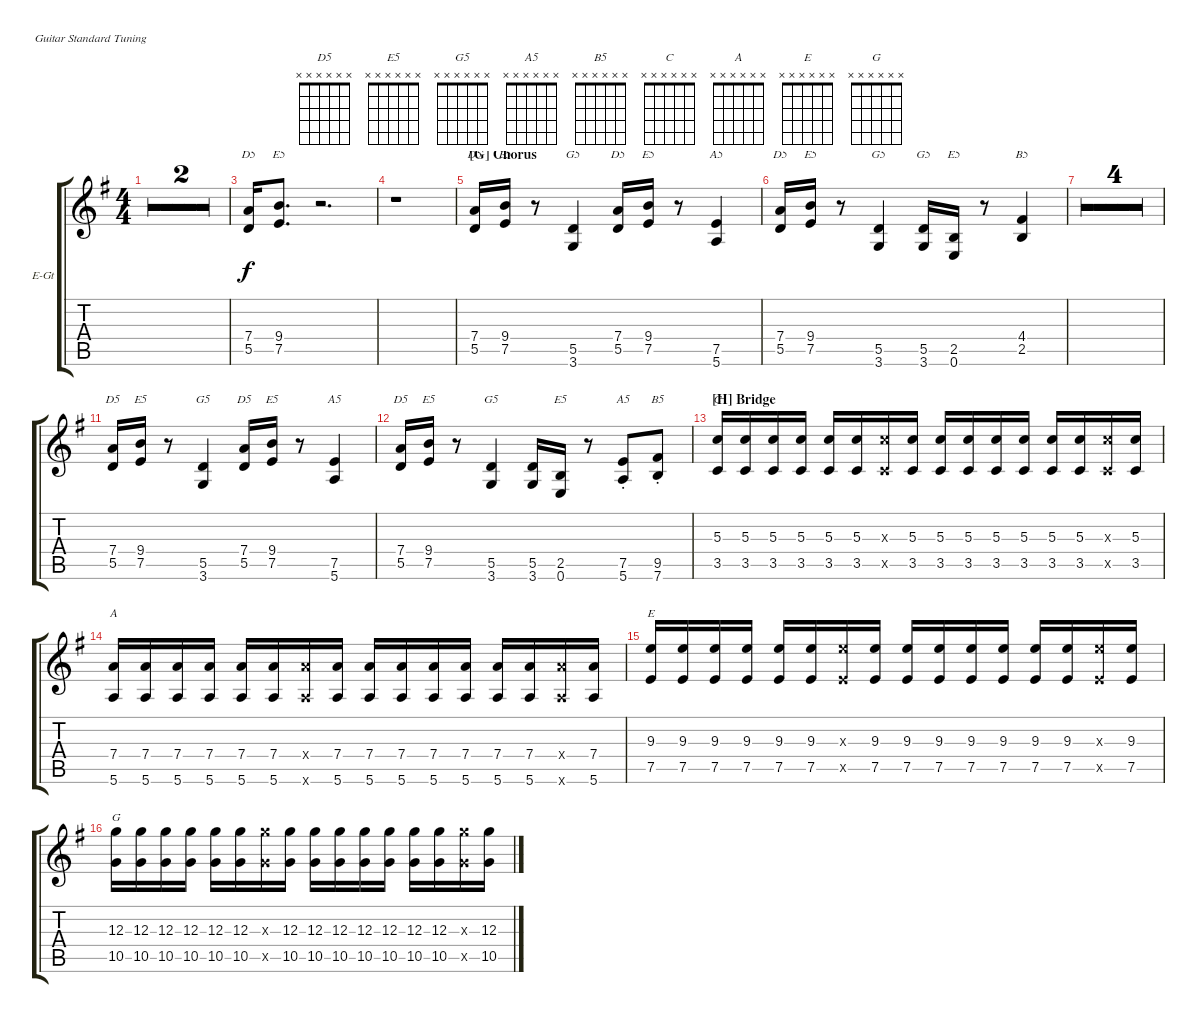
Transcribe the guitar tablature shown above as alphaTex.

\defaultSystemsLayout 4
\bracketExtendMode groupsimilarinstruments
\firstSystemTrackNameOrientation horizontal
\otherSystemsTrackNameOrientation horizontal
\track ("Jamie Cook" "E-Gt") {multiBarRest instrument overdrivenguitar}
\staff {score tabs}
\tuning (E4 B3 G3 D3 A2 E2)
\chord ("D5" x x x x x x)
\chord ("E5" x x x x x x)
\chord ("G5" x x x x x x)
\chord ("A5" x x x x x x)
\chord ("B5" x x x x x x)
\chord ("C" x x x x x x)
\chord ("A" x x x x x x)
\chord ("E" x x x x x x)
\chord ("G" x x x x x x)
\ts (4 4)
\tempo 90
\clef g2
\simile firstofdouble
\scale
0.311765
\ks g
|
\simile secondofdouble
\scale
0.201019 |
\simile none
\scale
0.299193 (5.5 7.4).16{ch "D5"} (7.5 9.4).8{d ch "E5"} r.2{d} |
\scale
0.187964 r.1 |
\section ("G" "Chorus")
\scale
0.296878 (5.5 7.4).16{ch "D5"} (9.4 7.5).16{ch "E5"} r.8 (3.6 5.5).4{ch "G5"} (5.5 7.4).16{ch "D5"} (9.4 7.5).16{ch "E5"} r.8 (7.5 5.6).4{ch "A5"} |
\scale
0.252907 (5.5 7.4).16{ch "D5"} (9.4 7.5).16{ch "E5"} r.8 (3.6 5.5).4{ch "G5"} (5.5 3.6).16{ch "G5"} (0.6 2.5).16{ch "E5"} r.8 (2.5 4.4).4{ch "B5"} |
\simile firstofdouble
\scale
0.224575 |
\simile secondofdouble
\scale
0.224761 |
\simile firstofdouble
|
\simile secondofdouble
|
\simile none
(5.5 7.4).16{ch "D5"} (9.4 7.5).16{ch "E5"} r.8 (3.6 5.5).4{ch "G5"} (5.5 7.4).16{ch "D5"} (9.4 7.5).16{ch "E5"} r.8 (7.5 5.6).4{ch "A5"} |
(5.5 7.4).16{ch "D5"} (9.4 7.5).16{ch "E5"} r.8 (3.6 5.5).4{ch "G5"} (5.5 3.6).16 (0.6 2.5).16{ch "E5"} r.8 (5.6{st} 7.5{st}).8{ch "A5"} (7.6{st} 9.5{st}).8{ch "B5"} |
\section ("H" "Bridge")
(3.5 5.3).16{ch "C"} (3.5 5.3).16 (3.5 5.3).16 (3.5 5.3).16 (3.5 5.3).16 (3.5 5.3).16 (3.5{x} 5.3{x}).16 (3.5 5.3).16 (3.5 5.3).16 (3.5 5.3).16 (3.5 5.3).16 (3.5 5.3).16 (3.5 5.3).16 (3.5 5.3).16 (3.5{x} 5.3{x}).16 (3.5 5.3).16 |
(5.6 7.4).16{ch "A"} (5.6 7.4).16 (5.6 7.4).16 (5.6 7.4).16 (5.6 7.4).16 (5.6 7.4).16 (5.6{x} 7.4{x}).16 (5.6 7.4).16 (5.6 7.4).16 (5.6 7.4).16 (5.6 7.4).16 (5.6 7.4).16 (5.6 7.4).16 (5.6 7.4).16 (5.6{x} 7.4{x}).16 (5.6 7.4).16 |
(7.5 9.3).16{ch "E"} (7.5 9.3).16 (7.5 9.3).16 (7.5 9.3).16 (7.5 9.3).16 (7.5 9.3).16 (7.5{x} 9.3{x}).16 (7.5 9.3).16 (7.5 9.3).16 (7.5 9.3).16 (7.5 9.3).16 (7.5 9.3).16 (7.5 9.3).16 (7.5 9.3).16 (7.5{x} 9.3{x}).16 (7.5 9.3).16 |
(10.5 12.3).16{ch "G"} (10.5 12.3).16 (10.5 12.3).16 (10.5 12.3).16 (10.5 12.3).16 (10.5 12.3).16 (10.5{x} 12.3{x}).16 (10.5 12.3).16 (10.5 12.3).16 (10.5 12.3).16 (10.5 12.3).16 (10.5 12.3).16 (10.5 12.3).16 (10.5 12.3).16 (10.5{x} 12.3{x}).16 (10.5 12.3).16
